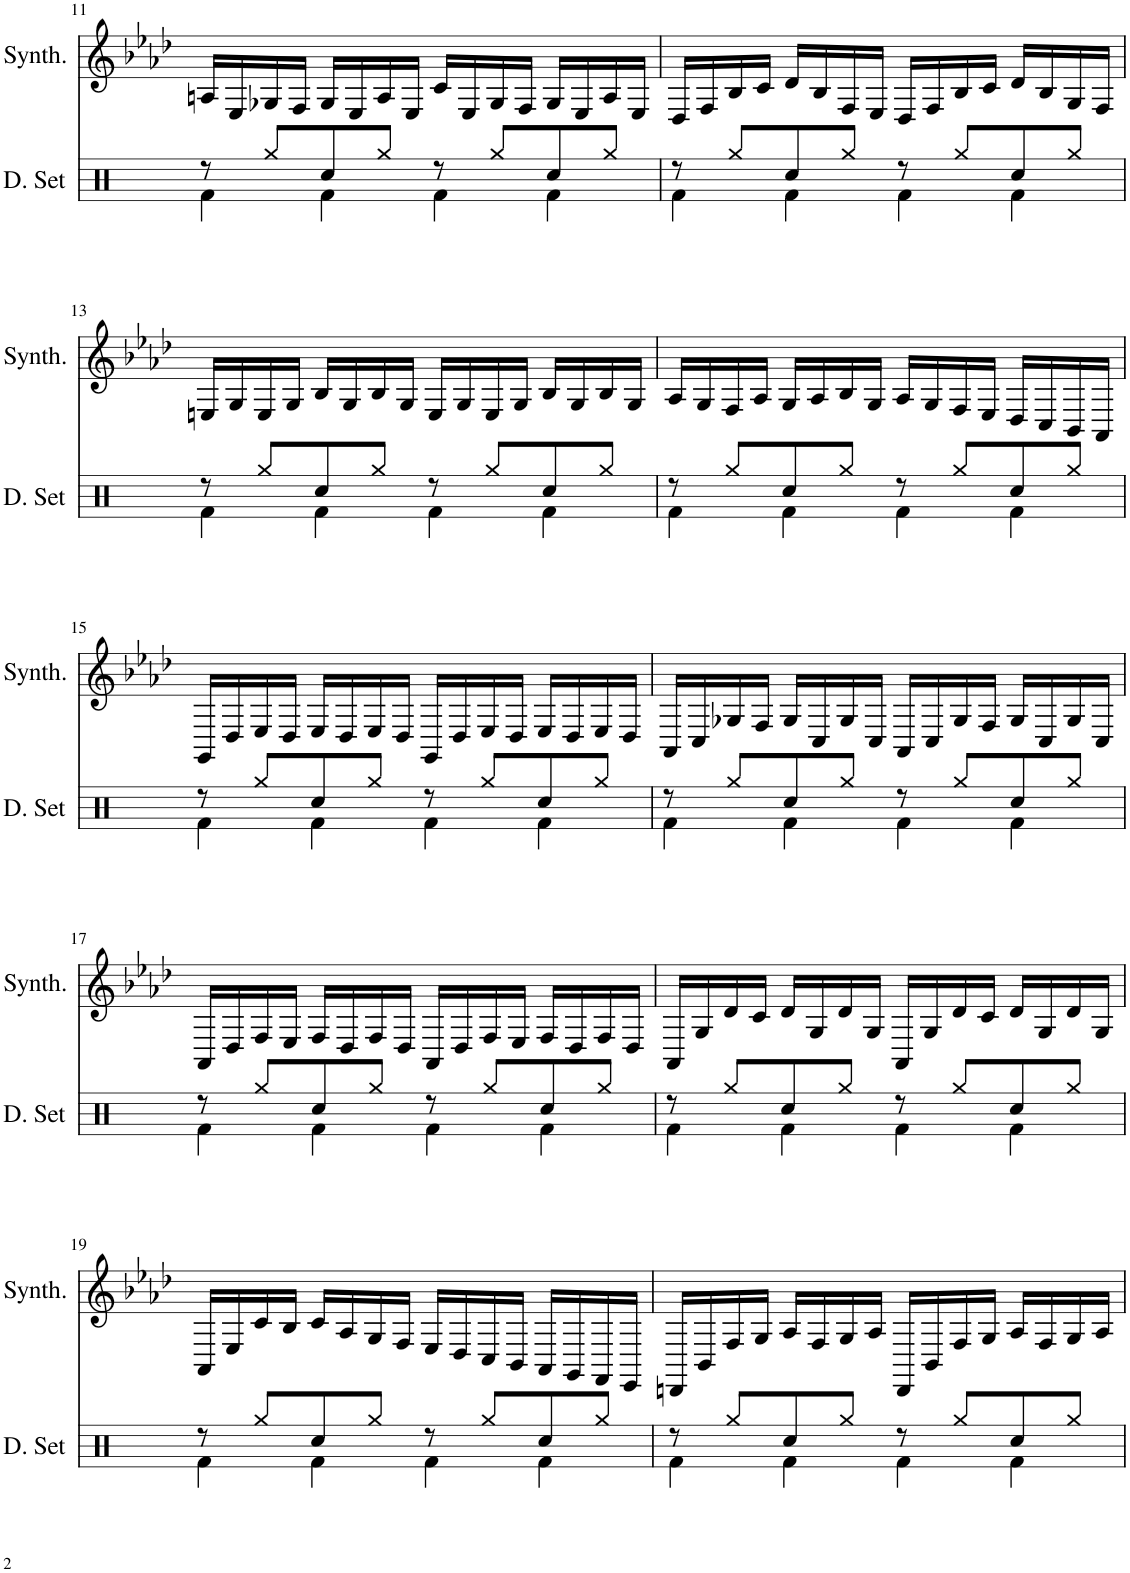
**kern	**kern
*part2	*part1
*staff2	*staff1
*I"Drumset	*I"Effect Synthesizer
*I'D. Set	*I'Synth.
!!LO:PB:g=z
*clefX	*clefG2
*k[]	*k[b-e-a-d-]
*M4/4	*M4/4
=11	=11
*^	*
8r	4Rf\	16An/LL
.	.	16E-/
8Rgg/L	.	16G-X/
.	.	16F/JJ
8Rcc/	4Rf\	16G-/LL
.	.	16E-/
8Rgg/J	.	16A/
.	.	16E-/JJ
8r	4Rf\	16c/LL
.	.	16E-/
8Rgg/L	.	16G-/
.	.	16F/JJ
8Rcc/	4Rf\	16G-/LL
.	.	16E-/
8Rgg/J	.	16A/
.	.	16E-/JJ
=12	=12	=12
8r	4Rf\	16D-/LL
.	.	16F/
8Rgg/L	.	16B-/
.	.	16c/JJ
8Rcc/	4Rf\	16d-/LL
.	.	16B-/
8Rgg/J	.	16F/
.	.	16E-/JJ
8r	4Rf\	16D-/LL
.	.	16F/
8Rgg/L	.	16B-/
.	.	16c/JJ
8Rcc/	4Rf\	16d-/LL
.	.	16B-/
8Rgg/J	.	16G/
.	.	16F/JJ
!!LO:LB:g=z
=13	=13	=13
8r	4Rf\	16En/LL
.	.	16G/
8Rgg/L	.	16E/
.	.	16G/JJ
8Rcc/	4Rf\	16B-/LL
.	.	16G/
8Rgg/J	.	16B-/
.	.	16G/JJ
8r	4Rf\	16E/LL
.	.	16G/
8Rgg/L	.	16E/
.	.	16G/JJ
8Rcc/	4Rf\	16B-/LL
.	.	16G/
8Rgg/J	.	16B-/
.	.	16G/JJ
=14	=14	=14
8r	4Rf\	16A-/LL
.	.	16G/
8Rgg/L	.	16F/
.	.	16A-/JJ
8Rcc/	4Rf\	16G/LL
.	.	16A-/
8Rgg/J	.	16B-/
.	.	16G/JJ
8r	4Rf\	16A-/LL
.	.	16G/
8Rgg/L	.	16F/
.	.	16E-/JJ
8Rcc/	4Rf\	16D-/LL
.	.	16C/
8Rgg/J	.	16BB-/
.	.	16AA-/JJ
!!LO:LB:g=z
=15	=15	=15
8r	4Rf\	16GG/LL
.	.	16D-/
8Rgg/L	.	16E-/
.	.	16D-/JJ
8Rcc/	4Rf\	16E-/LL
.	.	16D-/
8Rgg/J	.	16E-/
.	.	16D-/JJ
8r	4Rf\	16GG/LL
.	.	16D-/
8Rgg/L	.	16E-/
.	.	16D-/JJ
8Rcc/	4Rf\	16E-/LL
.	.	16D-/
8Rgg/J	.	16E-/
.	.	16D-/JJ
=16	=16	=16
8r	4Rf\	16AA-/LL
.	.	16C/
8Rgg/L	.	16G-X/
.	.	16F/JJ
8Rcc/	4Rf\	16G-/LL
.	.	16C/
8Rgg/J	.	16G-/
.	.	16C/JJ
8r	4Rf\	16AA-/LL
.	.	16C/
8Rgg/L	.	16G-/
.	.	16F/JJ
8Rcc/	4Rf\	16G-/LL
.	.	16C/
8Rgg/J	.	16G-/
.	.	16C/JJ
!!LO:LB:g=z
=17	=17	=17
8r	4Rf\	16AA-/LL
.	.	16D-/
8Rgg/L	.	16F/
.	.	16E-/JJ
8Rcc/	4Rf\	16F/LL
.	.	16D-/
8Rgg/J	.	16F/
.	.	16D-/JJ
8r	4Rf\	16AA-/LL
.	.	16D-/
8Rgg/L	.	16F/
.	.	16E-/JJ
8Rcc/	4Rf\	16F/LL
.	.	16D-/
8Rgg/J	.	16F/
.	.	16D-/JJ
=18	=18	=18
8r	4Rf\	16AA-/LL
.	.	16G/
8Rgg/L	.	16d-/
.	.	16c/JJ
8Rcc/	4Rf\	16d-/LL
.	.	16G/
8Rgg/J	.	16d-/
.	.	16G/JJ
8r	4Rf\	16AA-/LL
.	.	16G/
8Rgg/L	.	16d-/
.	.	16c/JJ
8Rcc/	4Rf\	16d-/LL
.	.	16G/
8Rgg/J	.	16d-/
.	.	16G/JJ
!!LO:LB:g=z
=19	=19	=19
8r	4Rf\	16AA-/LL
.	.	16E-/
8Rgg/L	.	16c/
.	.	16B-/JJ
8Rcc/	4Rf\	16c/LL
.	.	16A-/
8Rgg/J	.	16G/
.	.	16F/JJ
8r	4Rf\	16E-/LL
.	.	16D-/
8Rgg/L	.	16C/
.	.	16BB-/JJ
8Rcc/	4Rf\	16AA-/LL
.	.	16GG/
8Rgg/J	.	16FF/
.	.	16EE-/JJ
=20	=20	=20
8r	4Rf\	16DDn/LL
.	.	16BB-/
8Rgg/L	.	16F/
.	.	16G/JJ
8Rcc/	4Rf\	16A-/LL
.	.	16F/
8Rgg/J	.	16G/
.	.	16A-/JJ
8r	4Rf\	16DD/LL
.	.	16BB-/
8Rgg/L	.	16F/
.	.	16G/JJ
8Rcc/	4Rf\	16A-/LL
.	.	16F/
8Rgg/J	.	16G/
.	.	16A-/JJ
*v	*v	*
=	=
*-	*-
